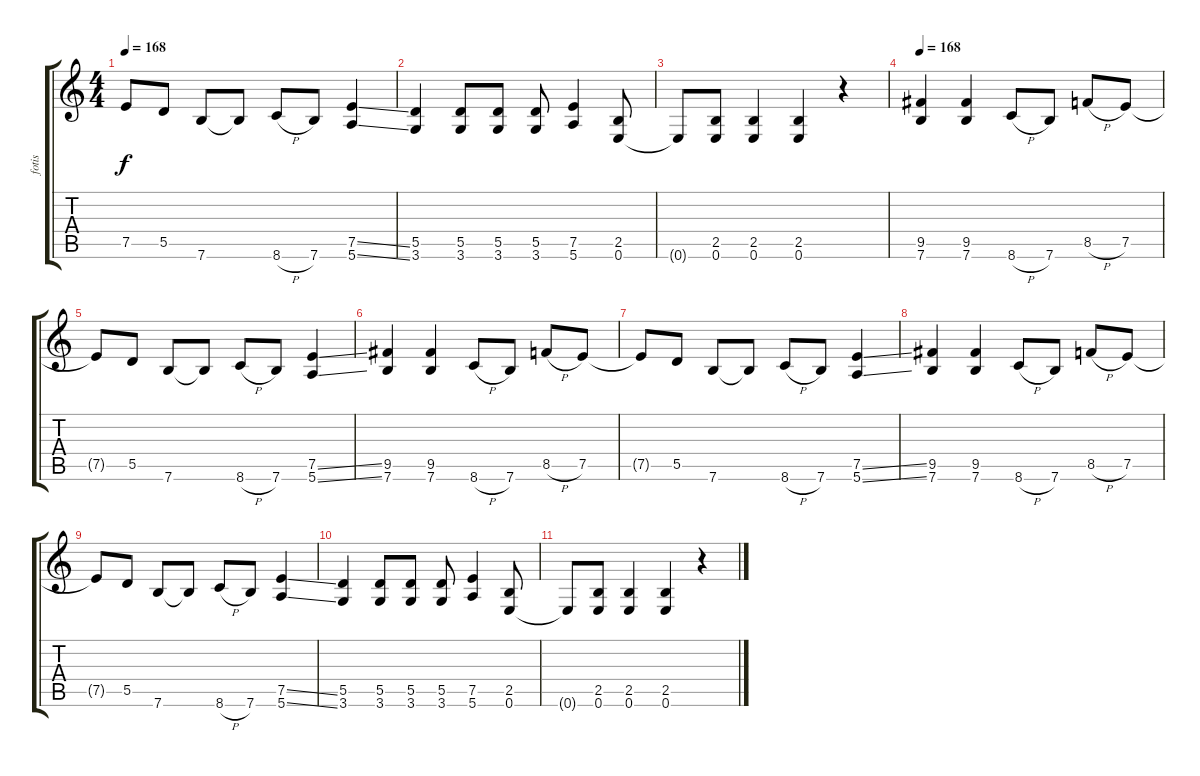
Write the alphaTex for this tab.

\track ("fotis" "fotis") {instrument overdrivenguitar}
\staff {score tabs}
\tuning (E4 B3 G3 D3 A2 E2) {hide}
\ts (4 4)
\tempo 168
\clef g2
\ks c
7.5{t}.8{dy f} 5.5.8 7.6.8 7.6{t}.8 8.6{h}.8 7.6.8 (7.5{ss} 5.6{ss}).4 |
(5.5 3.6).4 (5.5 3.6).8 (5.5 3.6).8 (5.5 3.6).8 (7.5 5.6).4 (2.5 0.6).8 |
0.6{t}.8 (2.5 0.6).8 (2.5 0.6).4 (2.5 0.6).4 r.4 |
\tempo 168
(9.5 7.6).4 (9.5 7.6).4 8.6{h}.8 7.6.8 8.5{h}.8 7.5.8 |
7.5{t}.8 5.5.8 7.6.8 7.6{t}.8 8.6{h}.8 7.6.8 (7.5{ss} 5.6{ss}).4 |
(9.5 7.6).4 (9.5 7.6).4 8.6{h}.8 7.6.8 8.5{h}.8 7.5.8 |
7.5{t}.8 5.5.8 7.6.8 7.6{t}.8 8.6{h}.8 7.6.8 (7.5{ss} 5.6{ss}).4 |
(9.5 7.6).4 (9.5 7.6).4 8.6{h}.8 7.6.8 8.5{h}.8 7.5.8 |
7.5{t}.8 5.5.8 7.6.8 7.6{t}.8 8.6{h}.8 7.6.8 (7.5{ss} 5.6{ss}).4 |
(5.5 3.6).4 (5.5 3.6).8 (5.5 3.6).8 (5.5 3.6).8 (7.5 5.6).4 (2.5 0.6).8 |
0.6{t}.8 (2.5 0.6).8 (2.5 0.6).4 (2.5 0.6).4 r.4
